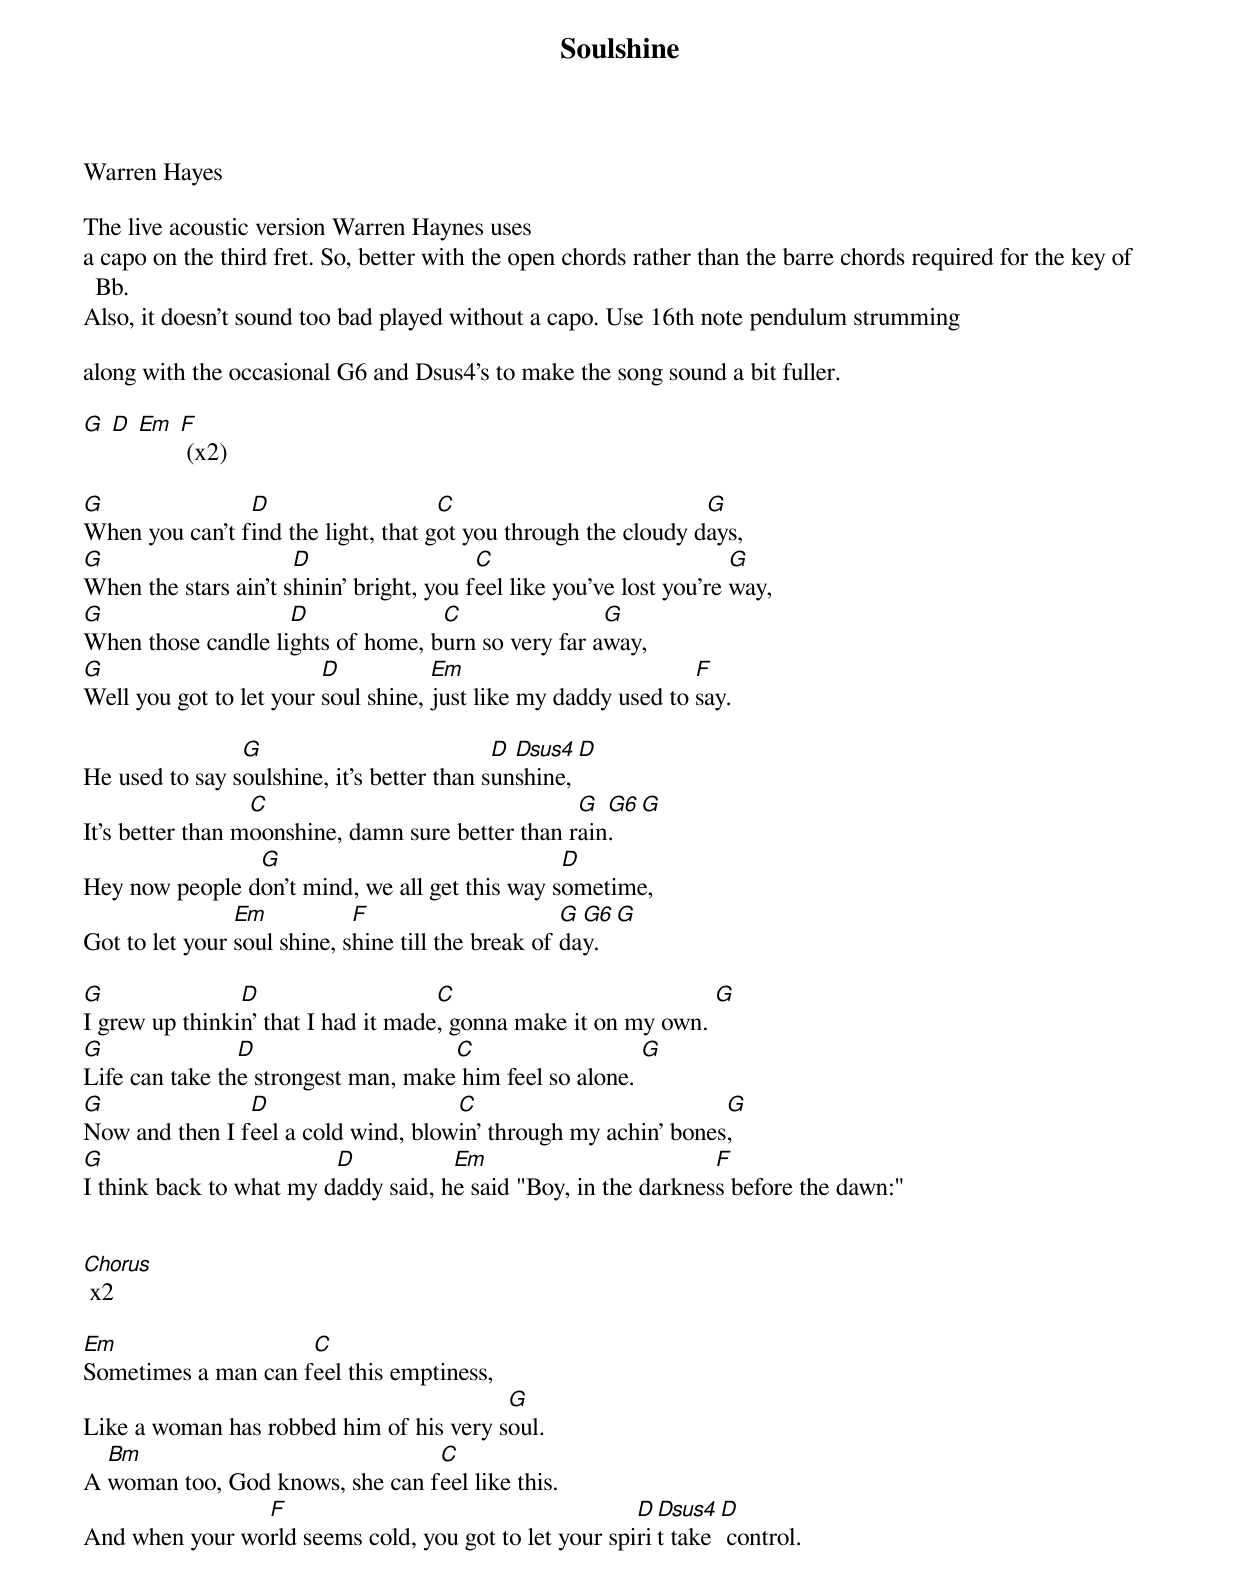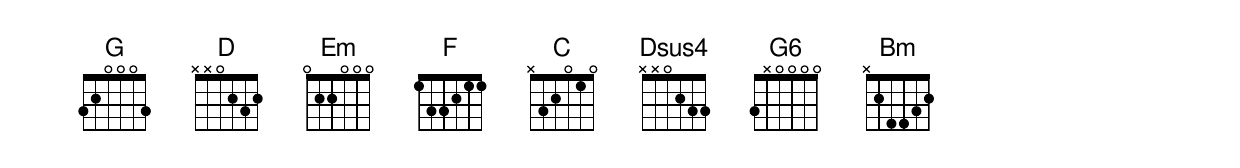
{title:Soulshine}
Warren Hayes

The live acoustic version Warren Haynes uses
a capo on the third fret. So, better with the open chords rather than the barre chords required for the key of Bb.
Also, it doesn't sound too bad played without a capo. Use 16th note pendulum strumming

along with the occasional G6 and Dsus4's to make the song sound a bit fuller.

[G] [D] [Em] [F] (x2)

[G]When you can't f[D]ind the light, that g[C]ot you through the cloudy d[G]ays,
[G]When the stars ain't s[D]hinin' bright, you f[C]eel like you've lost you're [G]way,
[G]When those candle li[D]ghts of home, b[C]urn so very far a[G]way,
[G]Well you got to let your [D]soul shine, [Em]just like my daddy used to [F]say.

He used to say s[G]oulshine, it's better than s[D]un[Dsus4]shine, [D]
It's better than m[C]oonshine, damn sure better than r[G]ain[G6]. [G]
Hey now people d[G]on't mind, we all get this way s[D]ometime,
Got to let your [Em]soul shine, s[F]hine till the break of [G]da[G6]y. [G]

[G]I grew up thinki[D]n' that I had it made[C], gonna make it on my own. [G]
[G]Life can take th[D]e strongest man, make[C] him feel so alone. [G]
[G]Now and then I f[D]eel a cold wind, blow[C]in' through my achin' bones[G],
[G]I think back to what my d[D]addy said, h[Em]e said "Boy, in the darknes[F]s before the dawn:"


[Chorus] x2

[Em]Sometimes a man can f[C]eel this emptiness,
Like a woman has robbed him of his very s[G]oul.
A [Bm]woman too, God knows, she can f[C]eel like this.
And when your wo[F]rld seems cold, you got to let your spi[D]ri[Dsus4]t take[D] control.
